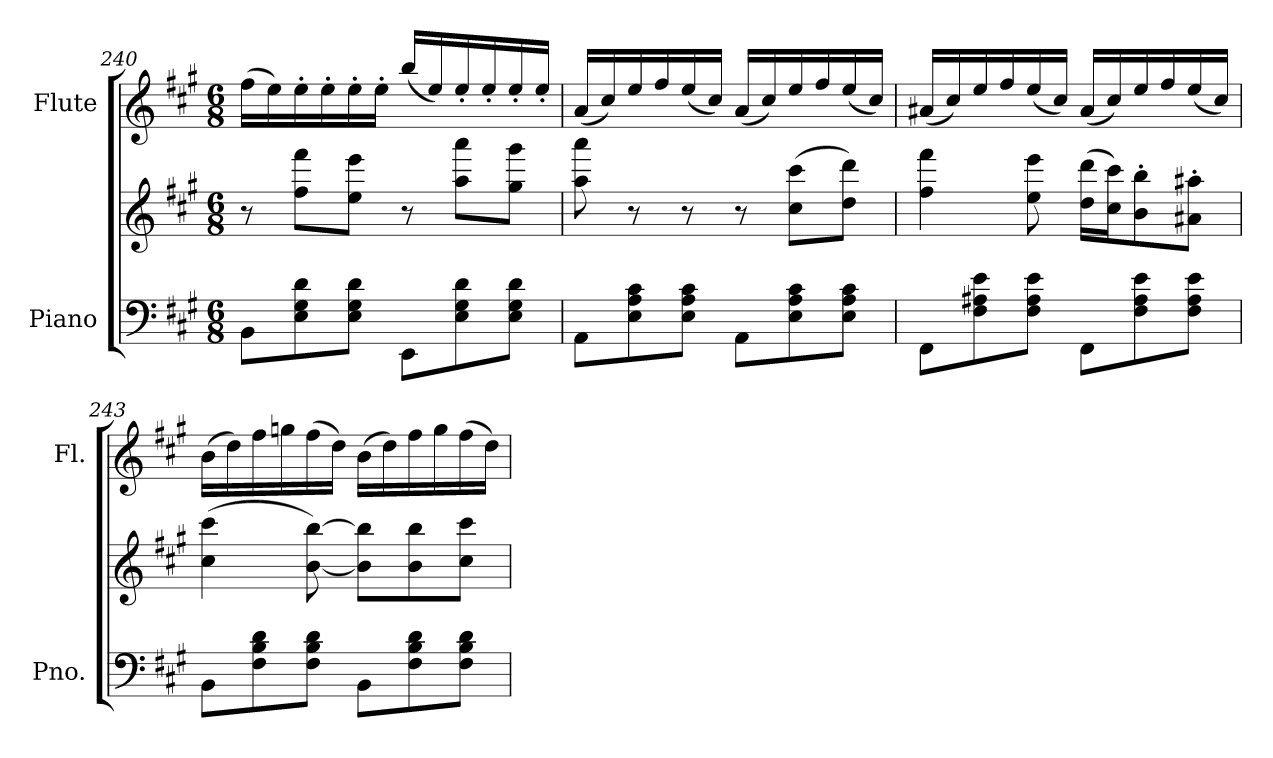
**kern	**kern	**kern
*part2	*part2	*part1
*staff3	*staff2	*staff1
*I"Piano	*	*I"Flute
*I'Pno.	*	*I'Fl.
*clefF4	*clefG2	*clefG2
*k[f#c#g#]	*k[f#c#g#]	*k[f#c#g#]
*A:	*A:	*A:
*M6/8	*M6/8	*M6/8
=240	=240	=240
8BB\L	8r	(16ff#\LL
.	.	16ee\)
8E\ 8G#\ 8d\	8ff#\ 8fff#\L	16ee'\
.	.	16ee'\
8E\ 8G#\ 8d\J	8ee\ 8eee\J	16ee'\
.	.	16ee'\JJ
8EE\L	8r	(16bb/LL
.	.	16ee/)
8E\ 8G#\ 8d\	8aa\ 8aaa\L	16ee'/
.	.	16ee'/
8E\ 8G#\ 8d\J	8gg#\ 8ggg#\J	16ee'/
.	.	16ee'/JJ
!!LO:PB:g=z
=241	=241	=241
8AA\L	8aa\ 8aaa\	(16a/LL
.	.	16cc#/)
8E\ 8A\ 8c#\	8r	16ee/
.	.	16ff#/
8E\ 8A\ 8c#\J	8r	(16ee/
.	.	16cc#/JJ)
8AA\L	8r	(16a/LL
.	.	16cc#/)
8E\ 8A\ 8c#\	(8cc#\ 8ccc#\L	16ee/
.	.	16ff#/
8E\ 8A\ 8c#\J	8dd\ 8ddd\J)	(16ee/
.	.	16cc#/JJ)
!!LO:PB:g=z
=242	=242	=242
8FF#\L	4ff#\ 4fff#\	(16a#X/LL
.	.	16cc#/)
8F#\ 8A#X\ 8e\	.	16ee/
.	.	16ff#/
8F#\ 8A#\ 8e\J	8ee\ 8eee\	(16ee/
.	.	16cc#/JJ)
8FF#\L	(16dd\ 16ddd\LL	(16a#/LL
.	16cc#\ 16ccc#\J)	16cc#/)
8F#\ 8A#\ 8e\	8b\' 8bb\'	16ee/
.	.	16ff#/
8F#\ 8A#\ 8e\J	8a#X\' 8aa#X\'J	(16ee/
.	.	16cc#/JJ)
=243	=243	=243
8BB\L	(4cc#\ 4ccc#\	(16b\LL
.	.	16dd\)
8F#\ 8B\ 8d\	.	16ff#\
.	.	16ggn\
8F#\ 8B\ 8d\J	[8b\ [8bb\)	(16ff#\
.	.	16dd\JJ)
8BB\L	8b\] 8bb\]L	(16b\LL
.	.	16dd\)
8F#\ 8B\ 8d\	8b\ 8bb\	16ff#\
.	.	16gg\
8F#\ 8B\ 8d\J	8cc#\ 8ccc#\J	(16ff#\
.	.	16dd\JJ)
=	=	=
*-	*-	*-
